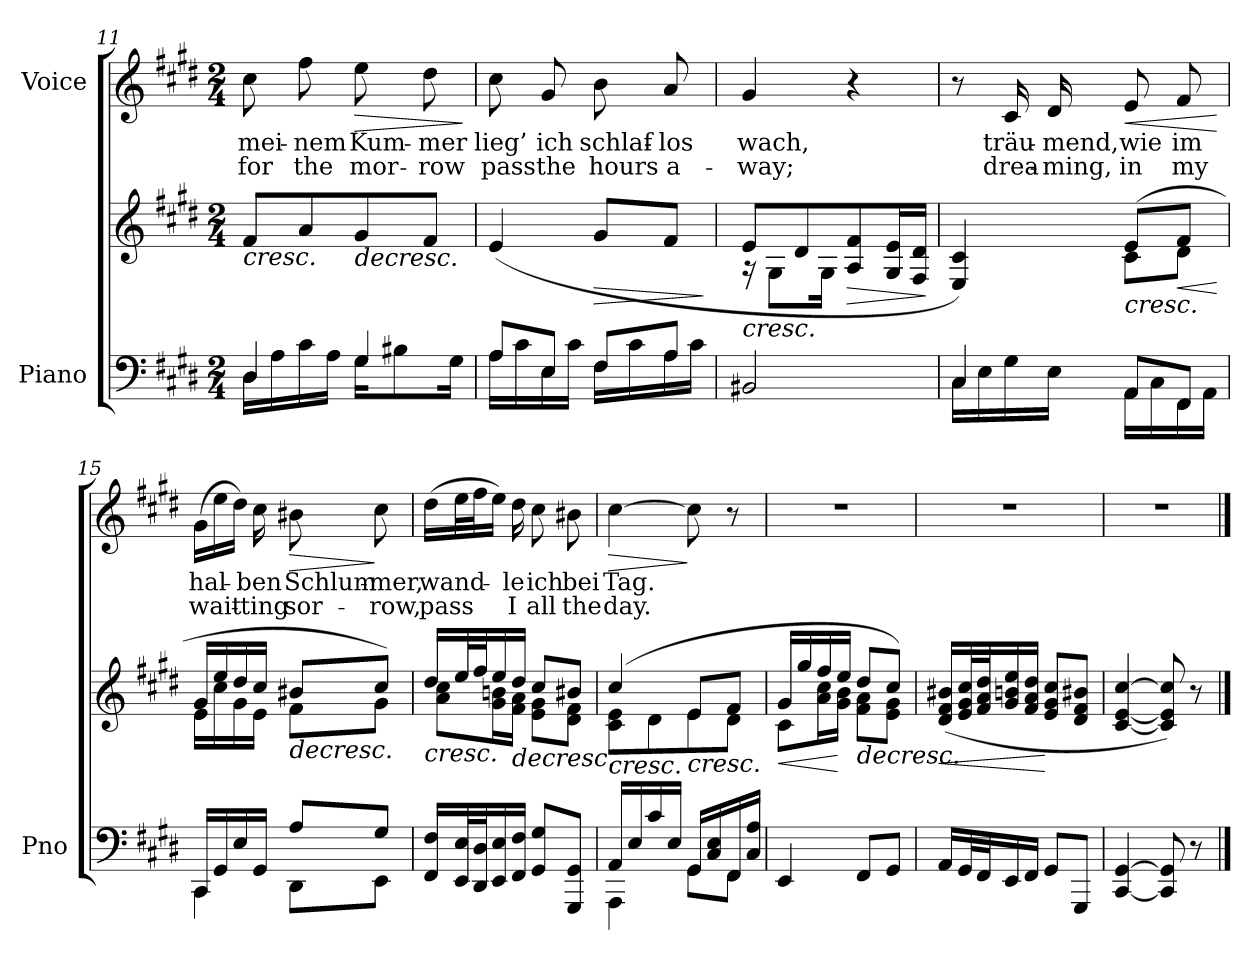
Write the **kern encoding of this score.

**kern	**kern	**dynam	**kern	**text	**text	**dynam
*part2	*part2	*part2	*part1	*part1	*part1	*part1
*staff3	*staff2	*staff2/3	*staff1	*staff1	*staff1	*staff1
*I"Piano	*	*	*I"Voice	*	*	*
*I'Pno	*	*	*	*	*	*
!!LO:PB:g=z
*clefF4	*clefG2	*	*clefG2	*	*	*
*k[f#c#g#d#]	*k[f#c#g#d#]	*	*k[f#c#g#d#]	*	*	*
*M2/4	*M2/4	*	*M2/4	*	*	*
=11	=11	=11	=11	=11	=11	=11
*^	*	*	*	*	*	*
!	!	!	!LO:HP:b	!	!LO:LY:b	!LO:LY:b	!
4D#/	16D#\LL	8f#/L	<	8cc#\	mei-	for	.
.	16A\	.	.	.	.	.	.
!	!	!	!	!	!LO:LY:b	!LO:LY:b	!
.	16c#\	8a/	.	8ff#\	-nem	the	.
.	16A\JJ	.	.	.	.	.	.
!	!	!	!LO:HP:b	!	!LO:LY:b	!LO:LY:b	!LO:HP:b
4G#/	16G#\KL	8g#/	>	8ee\	Kum-	mor-	>
.	8B#X\	.	.	.	.	.	.
!	!	!	!	!	!LO:LY:b	!LO:LY:b	!
.	.	8f#/J	.	8dd#\	-mer	-row	.
.	16G#\Jk	.	.	.	.	.	.
*v	*v	*	*	*	*	*	*
.	.	[	.	.	.	]
=12	=12	=12	=12	=12	=12	=12
*^	*	*	*	*	*	*
!	!	!	!	!	!LO:LY:b	!LO:LY:b	!
8A/L	16A\LL	(4e/	.	8cc#\	lieg’	pass	.
.	16c#\	.	.	.	.	.	.
!	!	!	!	!	!LO:LY:b	!LO:LY:b	!
8E/J	16E\	.	.	8g#/	ich	the	.
.	16c#\JJ	.	.	.	.	.	.
!	!	!	!LO:HP:b	!	!LO:LY:b	!LO:LY:b	!
8F#/L	16F#\LL	8g#/L	>	8b\	schlaf-	hours	.
.	16c#\	.	.	.	.	.	.
!	!	!	!	!	!LO:LY:b	!LO:LY:b	!
8A/J	16A\	8f#/J	.	8a/	-los	a-	.
.	16c#\JJ	.	.	.	.	.	.
*v	*v	*	*	*	*	*	*
.	.	]	.	.	.	.
=13	=13	=13	=13	=13	=13	=13
!	!	!LO:HP:b	!	!LO:LY:b	!LO:LY:b	!
*	*^	*	*	*	*	*
2BB#X/	8e/L	16r	<	4g#/	wach,	-way;	.
.	.	8G#\L	.	.	.	.	.
.	8d#/	.	.	.	.	.	.
.	.	16G#\Jk	]	.	.	.	.
!	!	!	!LO:HP:b	!	!	!	!
.	8A/ 8f#/	4ryy	>	4r	.	.	.
.	16G#/ 16e/L	.	.	.	.	.	.
.	16F#/ 16d#/JJ	.	.	.	.	.	.
*	*v	*v	*	*	*	*	*
.	.	]	.	.	.	.
!!LO:LB:g=z
=14	=14	=14	=14	=14	=14	=14
*^	*^	*	*	*	*	*
4C#/	16C#\LL	4E/ 4c#/)	4ryy	.	8r	.	.	.
.	16E\	.	.	.	.	.	.	.
!	!	!	!	!	!	!LO:LY:b	!LO:LY:b	!
.	16G#\	.	.	.	16c#/	träu-	drea-	.
!	!	!	!	!	!	!LO:LY:b	!LO:LY:b	!
.	16E\JJ	.	.	.	16d#/	-mend,	-ming,	.
!	!	!LO:TX:b:i:t=cresc.	!	!	!	!	!	!
!	!	!	!	!	!	!LO:LY:b	!LO:LY:b	!LO:HP:b
8AA/L	16AA\LL	(8e/L	8c#\L	.	8e/	wie	in	<
.	16C#\	.	.	.	.	.	.	.
!	!	!	!	!LO:HP:b	!	!LO:LY:b	!LO:LY:b	!
8FF#/J	16FF#\	8f#/J	8d#\J	<	8f#/	im	my	.
.	16AA\JJ	.	.	.	.	.	.	.
*v	*v	*	*	*	*	*	*	*
*	*v	*v	*	*	*	*	*
.	.	[	.	.	.	[
=15	=15	=15	=15	=15	=15	=15
*^	*^	*	*	*	*	*
!	!	!	!	!	!	!LO:LY:b	!LO:LY:b	!
4CC#\	16CC#/LL	16g#/LL	16e\LL	.	(16g#\LL	hal-	wait-	.
.	16GG#/	16ee/	16cc#\	.	16ee\	.	.	.
.	16E/	16dd#/	16g#\	.	16dd#\JJ)	.	.	.
!	!	!	!	!	!	!LO:LY:b	!LO:LY:b	!
.	16GG#/JJ	16cc#/JJ	16e\JJ	.	16cc#\	-ben	-ting	.
!	!	!	!	!LO:HP:b	!	!LO:LY:b	!LO:LY:b	!LO:HP:b
8A:/L	8DD#\L	8b#X/L	8f#\L	>	8b#X\	Schlum-	sor-	>
!	!	!	!	!	!	!LO:LY:b	!LO:LY:b	!
8G#/J	8EE\J	8cc#/J)	8g#\J	.	8cc#\	-mer,	-row,	]
*v	*v	*	*	*	*	*	*	*
*	*v	*v	*	*	*	*	*
.	.	[	.	.	.	.
=16	=16	=16	=16	=16	=16	=16
!	!	!LO:HP:b	!	!LO:LY:b	!LO:LY:b	!
*	*^	*	*	*	*	*
16FF#/ 16F#/LL	16dd#/LL	8a\ 8cc#\L	<	(16dd#\LL	wand-	pass	.
32EE/ 32E/L	32ee/L	.	.	32ee\L	.	.	.
32DD#/ 32D#/J	32ff#/J	.	]	32ff#\J	.	.	.
16EE/ 16E/	16ee/	16g#\ 16bn\L	.	16ee\JJ)	.	.	.
!	!	!	!LO:HP:b	!	!LO:LY:b	!LO:LY:b	!
16FF#/ 16F#/JJ	16dd#/JJ	16f#\ 16a\JJ	>	16dd#\	-le	I	.
!	!	!	!	!	!LO:LY:b	!LO:LY:b	!
8GG#/ 8G#/L	8cc#/L	8e\ 8g#\L	[	8cc#\	ich	all	.
!	!	!	!	!	!LO:LY:b	!LO:LY:b	!
8GGG#/ 8GG#/J	8b#X/J	8d#\ 8f#\J	.	8b#X\	bei	the	.
!!LO:LB:g=z
=17	=17	=17	=17	=17	=17	=17	=17
*^	*	*	*	*	*	*	*
!	!	!	!	!LO:HP:b	!	!LO:LY:b	!LO:LY:b	!LO:HP:b
16AA/LL	4AAA\	(4cc#/	8c#\ 8e\L	<	[4cc#\	Tag.	day.	>
16E/	.	.	.	.	.	.	.	.
16c#/	.	.	8d#\	]	.	.	.	.
16E/JJ	.	.	.	.	.	.	.	.
!	!	!LO:TX:b:i:t=cresc.	!	!	!	!	!	!
16GG#/LL	8GG#\L	8e/L	8e\	.	8cc#\]	.	.	]
16C#/ 16E/	.	.	.	.	.	.	.	.
16FF#/	8FF#\J	8f#/J	8d#\J	.	8r	.	.	.
16C#/ 16A/JJ	.	.	.	.	.	.	.	.
*v	*v	*	*	*	*	*	*	*
=18	=18	=18	=18	=18	=18	=18	=18
!	!	!	!LO:HP:b	!	!	!	!
4EE/	16g#/LL	8c#\L	<	2r	.	.	.
.	16gg#/	.	.	.	.	.	.
.	16ff#/	16a\ 16cc#\L	.	.	.	.	.
.	16ee/JJ	16g#\ 16b\JJ	[	.	.	.	.
!	!	!	!LO:HP:b	!	!	!	!
8FF#/L	8dd#/L	8f#\ 8a\L	>	.	.	.	.
8GG#/J	8cc#/J)	8e\ 8g#\J	.	.	.	.	.
*	*v	*v	*	*	*	*	*
.	.	[	.	.	.	.
=19	=19	=19	=19	=19	=19	=19
!	!	!LO:HP:b	!	!	!	!
16AA/LL	(16d#/ 16f#/ 16b#X/LL	<	2r	.	.	.
32GG#/L	32e/ 32g#/ 32cc#/L	.	.	.	.	.
32FF#/J	32f#/ 32a/ 32dd#/J	.	.	.	.	.
16EE/	16g#/ 16bn/ 16ee/	]	.	.	.	.
16FF#/JJ	16f#/ 16a/ 16dd#/JJ	.	.	.	.	.
8GG#/L	8e/ 8g#/ 8cc#/L	[	.	.	.	.
8GGG#/J	8d#/ 8f#/ 8b#X/J	.	.	.	.	.
=20	=20	=20	=20	=20	=20	=20
[4CC#/ [4GG#/	[4c#/ [>4e/ [4cc#/	.	2r	.	.	.
8CC#/] 8GG#/]	8c#/] 8e/] 8cc#/])	.	.	.	.	.
8r	8r	.	.	.	.	.
==	==	==	==	==	==	==
*-	*-	*-	*-	*-	*-	*-
